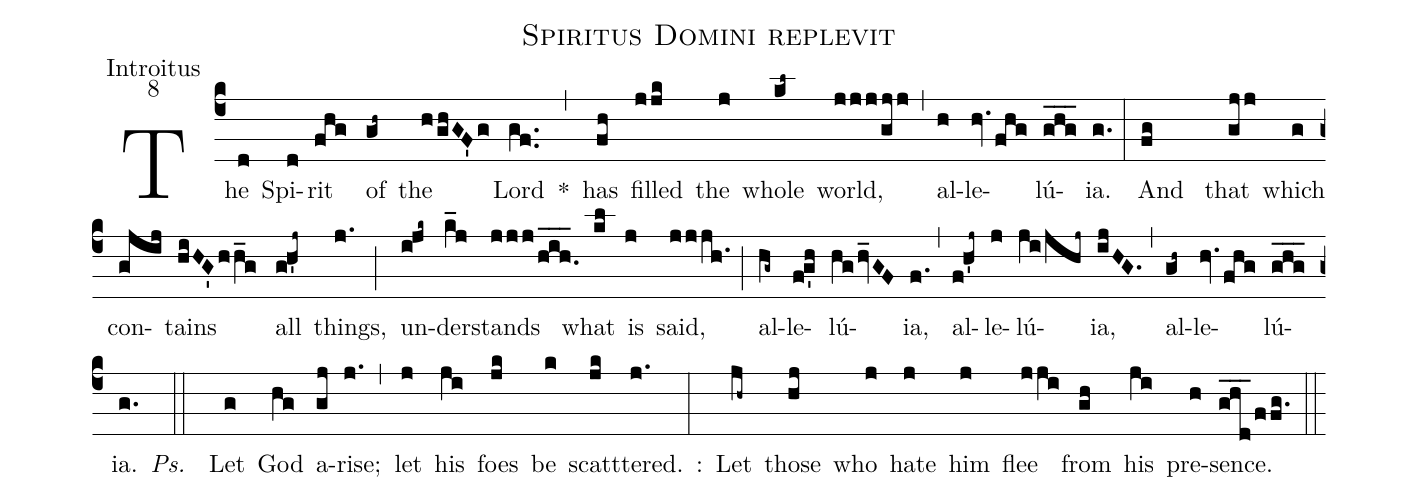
name:Spiritus Domini replevit;
office-part:Introitus;
mode:8;
%%
(c4) The(d) Spi(d)rit(fhg) of(gh~) the(h/ghGF'g) Lord(gf..) *(,) has(fh) filled(jjk) the(j) whole(kl~) world,(jjj/gjj) (,) al(h)le(hv./fhg)lú(ghg___)ia.(g.) (:) And (fg) that(gjj) which(g) con(gjij)tains(hiHG'hh_g) all(g!h'j~) things,(j.) (;) un(ijk~)der(k_j)stands(jjj/hih.___) what(kl) is(j) said,(jjjh.) (;) al(hg~)le(f!g'h)lú(hg/hv_GF)ia,(f.) (,) al(f!h'j~)le(j)lú(ji/jhj~)ia,(ijHG.) (,) al(gh~)le(hv./fhg)lú(ghg___)ia.(g.) <i>Ps.</i> (::) Let(g) God(hg) a(gj)rise;(j.) (,) let(j) his(ji) foes(jk) be(k) scat(jk)ttered.(j.) :(:) Let(jh~) those(hj) who(j) hate(j) him(j) flee(jji) from(gh) his(ji) pre(h)sence.(ghd___/ffg.) (::)
